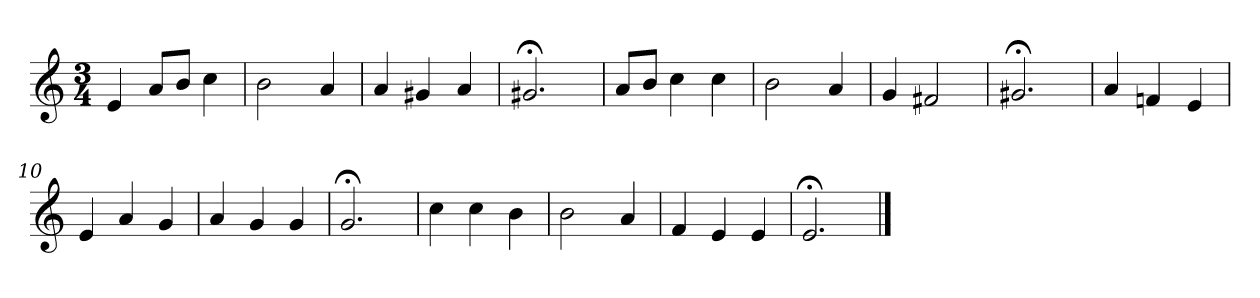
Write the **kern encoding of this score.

**kern
*part1
*staff1
*clefG2
*k[]
*C:
*M3/4
=1
4e
8a/L
8b/J
4cc
=2
2b
4a
=3
4a
4g#X
4a
=4
2.g#X;<
=5
8a/L
8b/J
4cc
4cc
=6
2b
4a
=7
4g
2f#X
=8
2.g#X;<
=9
4a
4fn
4e
=10
4e
4a
4g
=11
4a
4g
4g
=12
2.g;<
=13
4cc
4cc
4b
=14
2b
4a
=15
4f
4e
4e
=16
2.e;<
==
*-
